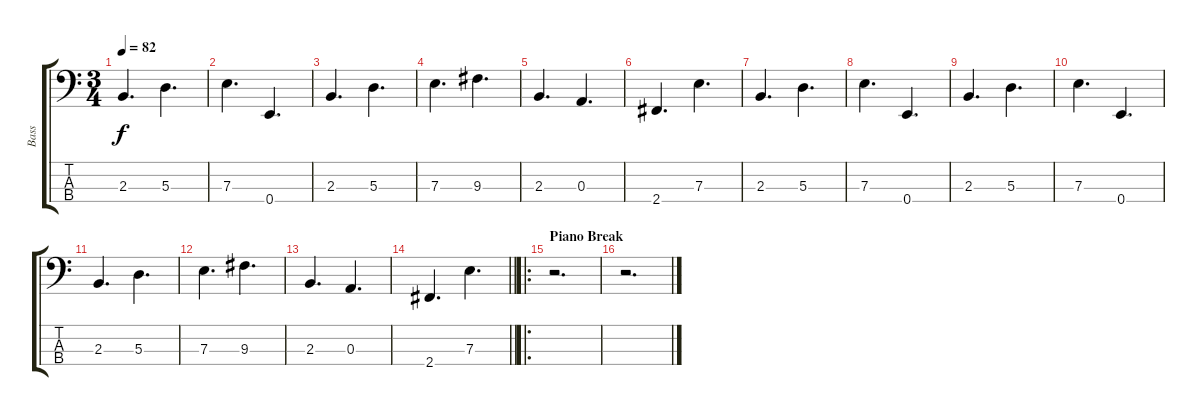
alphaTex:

\track ("Bass" "Bass") {instrument electricbassfinger}
\staff {score tabs}
\tuning (G2 D2 A1 E1) {hide}
\ts (3 4)
\tempo 82
\clef f4
\ks c
2.3.4{d dy f} 5.3.4{d} |
7.3.4{d} 0.4.4{d} |
2.3.4{d} 5.3.4{d} |
7.3.4{d} 9.3.4{d} |
2.3.4{d} 0.3.4{d} |
2.4.4{d} 7.3.4{d} |
2.3.4{d} 5.3.4{d} |
7.3.4{d} 0.4.4{d} |
2.3.4{d} 5.3.4{d} |
7.3.4{d} 0.4.4{d} |
2.3.4{d} 5.3.4{d} |
7.3.4{d} 9.3.4{d} |
2.3.4{d} 0.3.4{d} |
\barLineRight lightlight
2.4.4{d} 7.3.4{d} |
\ro
\section ("" "Piano Break")
r.2{d} |
r.2{d}
